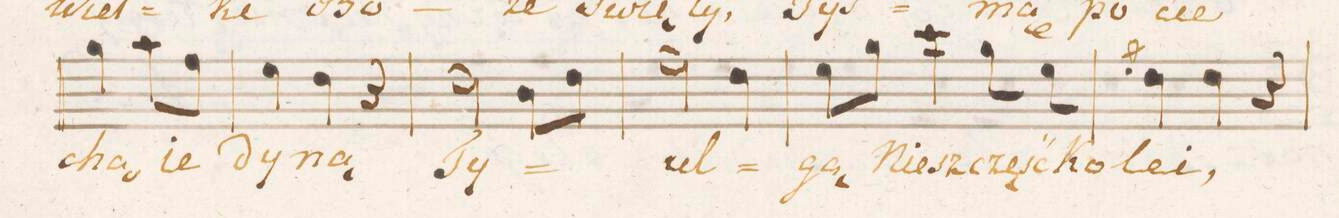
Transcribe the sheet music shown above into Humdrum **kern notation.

**kern	**text
*I"Soprano.	*
*clefC1	*
*k[f#c#g#]	*
*M3/4	*
4ee\	-chą
8ff#\L	ie-
8dd\J	.
=56	=56
4cc#\	-dy-
4b\	-ną
4r	.
=57	=57
2b\	Ty
8g#\L	.
8b\J	.
=58	=58
2dd\	ul-
4b\	.
=59	=59
8cc#\L	-gą
8ee\J	.
4aa\	Nie-
8ee\	-szczęść
8cc#\	Ko-
=60	=60
8qcc#/	.
4b\	-le-
4b\	-i,
4r	.
=61	=61
*-	*-
